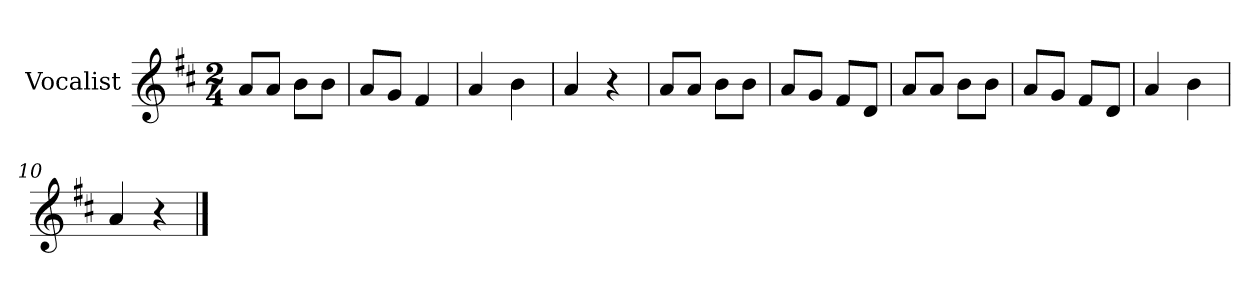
**kern
*part1
*staff1
*I"Vocalist
*k[f#c#]
*D:
*M2/4
=1
8aL
8aJ
8bL
8bJ
=2
8aL
8gJ
4f#
=3
4a
4b
=4
4a
4r
=5
8aL
8aJ
8bL
8bJ
=6
8aL
8gJ
8f#L
8dJ
=7
8aL
8aJ
8bL
8bJ
=8
8aL
8gJ
8f#L
8dJ
=9
4a
4b
=10
4a
4r
==
*-
